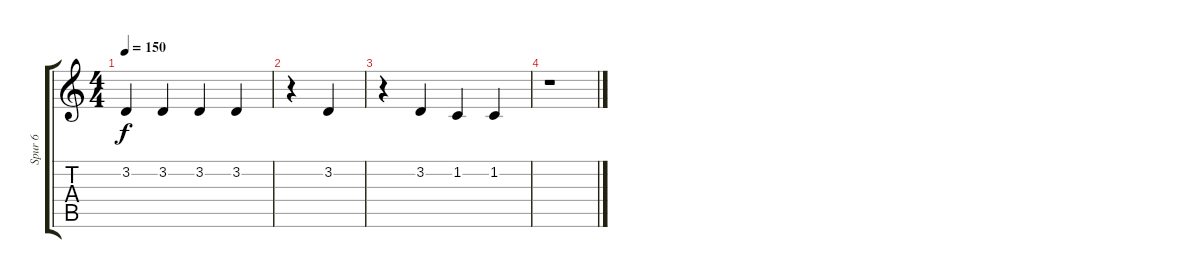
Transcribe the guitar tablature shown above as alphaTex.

\track ("Spur 6" "Spur 6") {instrument tenorsax}
\staff {score tabs}
\tuning (E4 B3 G3 D3 A2 E2) {hide}
\ts (4 4)
\tempo 150
\clef g2
\ks c
3.2.4{dy f} 3.2.4 3.2.4 3.2.4 |
r.4 3.2.4 |
r.4 3.2.4 1.2.4 1.2.4 |
r.1
